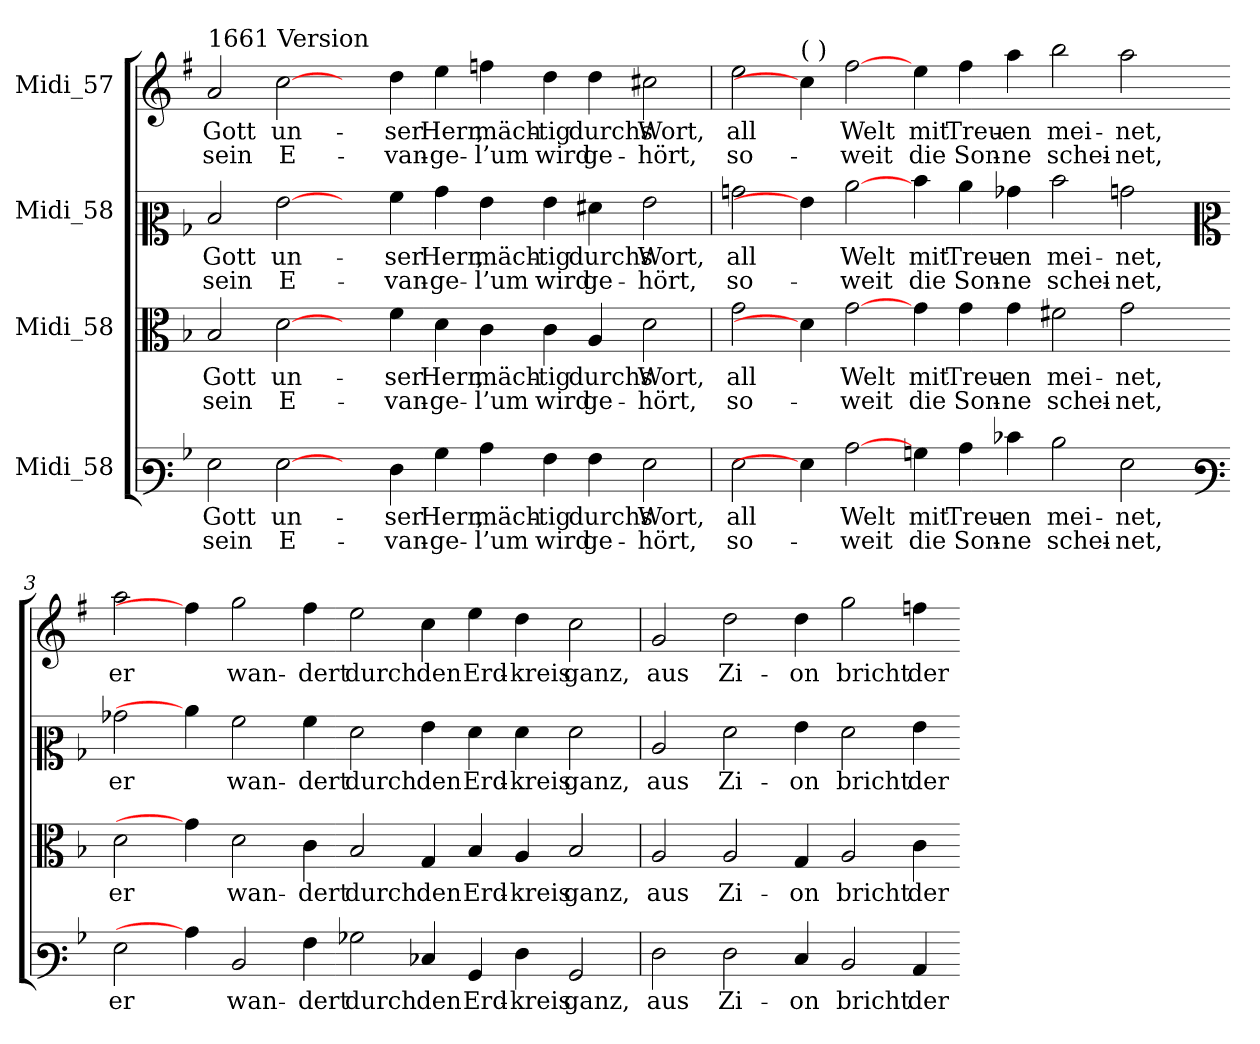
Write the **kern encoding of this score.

**kern	**text	**text	**kern	**text	**text	**kern	**text	**text	**kern	**text	**text
*part4	*part4	*part4	*part3	*part3	*part3	*part2	*part2	*part2	*part1	*part1	*part1
*staff4	*staff4	*staff4	*staff3	*staff3	*staff3	*staff2	*staff2	*staff2	*staff1	*staff1	*staff1
*I"Midi_58	*	*	*I"Midi_58	*	*	*I"Midi_58	*	*	*I"Midi_57	*	*
*clefF3	*	*	*clefC3	*	*	*clefC2	*	*	*clefG2	*	*
*	*	*	*	*	*	*	*	*	*ITrd1c2	*	*
*k[b-]	*	*	*k[b-]	*	*	*k[b-]	*	*	*k[b-]	*	*
*F:	*	*	*F:	*	*	*F:	*	*	*F:	*	*
=1	=1	=1	=1	=1	=1	=1	=1	=1	=1	=1	=1
!	!	!	!	!	!	!	!	!	!LO:TX:a:t=1661 Version	!	!
!	!LO:LY:b	!LO:LY:b	!	!LO:LY:b	!LO:LY:b	!	!LO:LY:b	!LO:LY:b	!	!LO:LY:b	!LO:LY:b
2G	Gott	sein	2B-	Gott	sein	2d	Gott	sein	2g	Gott	sein
!	!LO:LY:b	!LO:LY:b	!	!LO:LY:b	!LO:LY:b	!	!LO:LY:b	!LO:LY:b	!	!LO:LY:b	!LO:LY:b
[2G	un-	-E-	[2d	un-	-E-	[2g	un-	-E-	[2b-	un-	-E-
4ryy	.	.	4ryy	.	.	4ryy	.	.	4ryy	.	.
!	!LO:LY:b	!LO:LY:b	!	!LO:LY:b	!LO:LY:b	!	!LO:LY:b	!LO:LY:b	!	!LO:LY:b	!LO:LY:b
4F	-ser	van-	4f	-ser	van-	4a	-ser	van-	4cc	-ser	van-
!	!LO:LY:b	!LO:LY:b	!	!LO:LY:b	!LO:LY:b	!	!LO:LY:b	!LO:LY:b	!	!LO:LY:b	!LO:LY:b
4B-	-Herr,	ge-	4d	-Herr,	ge-	4b-	-Herr,	ge-	4dd	-Herr,	ge-
!	!LO:LY:b	!LO:LY:b	!	!LO:LY:b	!LO:LY:b	!	!LO:LY:b	!LO:LY:b	!	!LO:LY:b	!LO:LY:b
4c	-mäch-	-l’um	4c	-mäch-	-l’um	4g	-mäch-	-l’um	4ee-X	-mäch-	-l’um
!	!LO:LY:b	!LO:LY:b	!	!LO:LY:b	!LO:LY:b	!	!LO:LY:b	!LO:LY:b	!	!LO:LY:b	!LO:LY:b
4A	tig	wird	4c	tig	wird	4g	tig	wird	4cc	tig	wird
!	!LO:LY:b	!LO:LY:b	!	!LO:LY:b	!LO:LY:b	!	!LO:LY:b	!LO:LY:b	!	!LO:LY:b	!LO:LY:b
4A	durchs	ge-	4A	durchs	ge-	4f#X	durchs	ge-	4cc	durchs	ge-
!	!LO:LY:b	!LO:LY:b	!	!LO:LY:b	!LO:LY:b	!	!LO:LY:b	!LO:LY:b	!	!LO:LY:b	!LO:LY:b
2G	-Wort,	hört,	2d	-Wort,	hört,	2g	-Wort,	hört,	2bn	-Wort,	hört,
=2	=2	=2	=2	=2	=2	=2	=2	=2	=2	=2	=2
!	!LO:LY:b	!LO:LY:b	!	!LO:LY:b	!LO:LY:b	!	!LO:LY:b	!LO:LY:b	!	!LO:LY:b	!LO:LY:b
2G	all	so-	2g	all	so-	2bn	all	so-	2dd	all	so-
!	!	!	!	!	!	!	!	!	!LO:TX:a:t=(  )	!	!
4G]	.	.	4d]	.	.	4g]	.	.	4b-]	.	.
!	!LO:LY:b	!LO:LY:b	!	!LO:LY:b	!LO:LY:b	!	!LO:LY:b	!LO:LY:b	!	!LO:LY:b	!LO:LY:b
[2c	-Welt	weit	[2g	-Welt	weit	[2cc	-Welt	weit	[2ee	-Welt	weit
!	!LO:LY:b	!LO:LY:b	!	!LO:LY:b	!LO:LY:b	!	!LO:LY:b	!LO:LY:b	!	!LO:LY:b	!LO:LY:b
4Bn	mit	die	4g	mit	die	4dd	mit	die	4dd	mit	die
!	!LO:LY:b	!LO:LY:b	!	!LO:LY:b	!LO:LY:b	!	!LO:LY:b	!LO:LY:b	!	!LO:LY:b	!LO:LY:b
4c	Treu-	-Son-	4g	Treu-	-Son-	4cc	Treu-	-Son-	4ee	Treu-	-Son-
!	!LO:LY:b	!LO:LY:b	!	!LO:LY:b	!LO:LY:b	!	!LO:LY:b	!LO:LY:b	!	!LO:LY:b	!LO:LY:b
4e-X	-en	ne	4g	-en	ne	4b-X	-en	ne	4gg	-en	ne
!	!LO:LY:b	!LO:LY:b	!	!LO:LY:b	!LO:LY:b	!	!LO:LY:b	!LO:LY:b	!	!LO:LY:b	!LO:LY:b
2d	mei-	-schei-	2f#X	mei-	-schei-	2dd	mei-	-schei-	2aa	mei-	-schei-
!	!LO:LY:b	!LO:LY:b	!	!LO:LY:b	!LO:LY:b	!	!LO:LY:b	!LO:LY:b	!	!LO:LY:b	!LO:LY:b
2G	-net,	net,	2g	-net,	net,	2bn	-net,	net,	2gg	-net,	net,
!!LO:LB:g=z
=3-	=3-	=3-	=3-	=3-	=3-	=3-	=3-	=3-	=3-	=3-	=3-
*clefF3	*	*	*	*	*	*clefC2	*	*	*	*	*
!	!LO:LY:b	!	!	!LO:LY:b	!	!	!LO:LY:b	!	!	!LO:LY:b	!
2G	er	.	2d	er	.	2b-	er	.	2gg	er	.
4c]	.	.	4g]	.	.	4cc]	.	.	4ee]	.	.
!	!LO:LY:b	!	!	!LO:LY:b	!	!	!LO:LY:b	!	!	!LO:LY:b	!
2D	wan-	.	2d	wan-	.	2a	wan-	.	2ff	wan-	.
!	!LO:LY:b	!	!	!LO:LY:b	!	!	!LO:LY:b	!	!	!LO:LY:b	!
4A	-dert	.	4c	-dert	.	4a	-dert	.	4ee	-dert	.
!	!LO:LY:b	!	!	!LO:LY:b	!	!	!LO:LY:b	!	!	!LO:LY:b	!
2B-	durch	.	2B-	durch	.	2f	durch	.	2dd	durch	.
!	!LO:LY:b	!	!	!LO:LY:b	!	!	!LO:LY:b	!	!	!LO:LY:b	!
4E-X	den	.	4G	den	.	4g	den	.	4b-	den	.
!	!LO:LY:b	!	!	!LO:LY:b	!	!	!LO:LY:b	!	!	!LO:LY:b	!
4BB-	Erd-	.	4B-	Erd-	.	4f	Erd-	.	4dd	Erd-	.
!	!LO:LY:b	!	!	!LO:LY:b	!	!	!LO:LY:b	!	!	!LO:LY:b	!
4F	-kreis	.	4A	-kreis	.	4f	-kreis	.	4cc	-kreis	.
!	!LO:LY:b	!	!	!LO:LY:b	!	!	!LO:LY:b	!	!	!LO:LY:b	!
2BB-	ganz,	.	2B-	ganz,	.	2f	ganz,	.	2b-	ganz,	.
=4	=4	=4	=4	=4	=4	=4	=4	=4	=4	=4	=4
!	!LO:LY:b	!	!	!LO:LY:b	!	!	!LO:LY:b	!	!	!LO:LY:b	!
2F	aus	.	2A	aus	.	2c	aus	.	2f	aus	.
!	!LO:LY:b	!	!	!LO:LY:b	!	!	!LO:LY:b	!	!	!LO:LY:b	!
2F	Zi-	.	2A	Zi-	.	2f	Zi-	.	2cc	Zi-	.
!	!LO:LY:b	!	!	!LO:LY:b	!	!	!LO:LY:b	!	!	!LO:LY:b	!
4E	-on	.	4G	-on	.	4g	-on	.	4cc	-on	.
!	!LO:LY:b	!	!	!LO:LY:b	!	!	!LO:LY:b	!	!	!LO:LY:b	!
2D	bricht	.	2A	bricht	.	2f	bricht	.	2ff	bricht	.
!	!LO:LY:b	!	!	!LO:LY:b	!	!	!LO:LY:b	!	!	!LO:LY:b	!
4C	der	.	4c	der	.	4g	der	.	4ee-X	der	.
=-	=-	=-	=-	=-	=-	=-	=-	=-	=-	=-	=-
*-	*-	*-	*-	*-	*-	*-	*-	*-	*-	*-	*-
